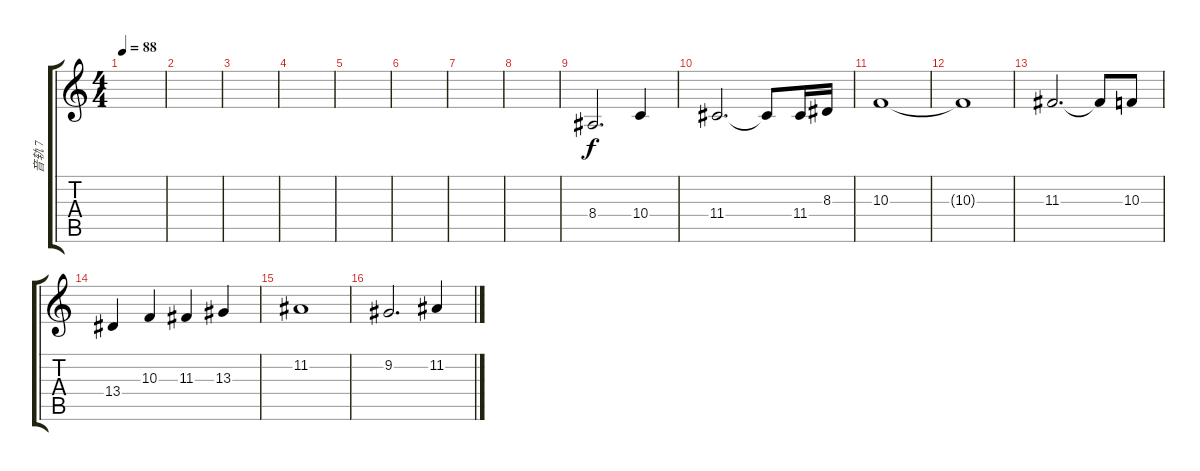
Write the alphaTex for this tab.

\track ("音轨 7" "音轨 7") {instrument synthstrings1}
\staff {score tabs}
\tuning (E4 B3 G3 D3 A2 E2) {hide}
\ts (4 4)
\tempo 88
\clef g2
\ks c
|
|
|
|
|
|
|
|
8.4.2{d} 10.4.4 |
11.4.2{d} 11.4{t}.8 11.4.16 8.3.16 |
10.3.1 |
10.3{t}.1 |
11.3.2{d} 11.3{t}.8 10.3.8 |
13.4.4 10.3.4 11.3.4 13.3.4 |
11.2.1 |
9.2.2{d} 11.2.4
